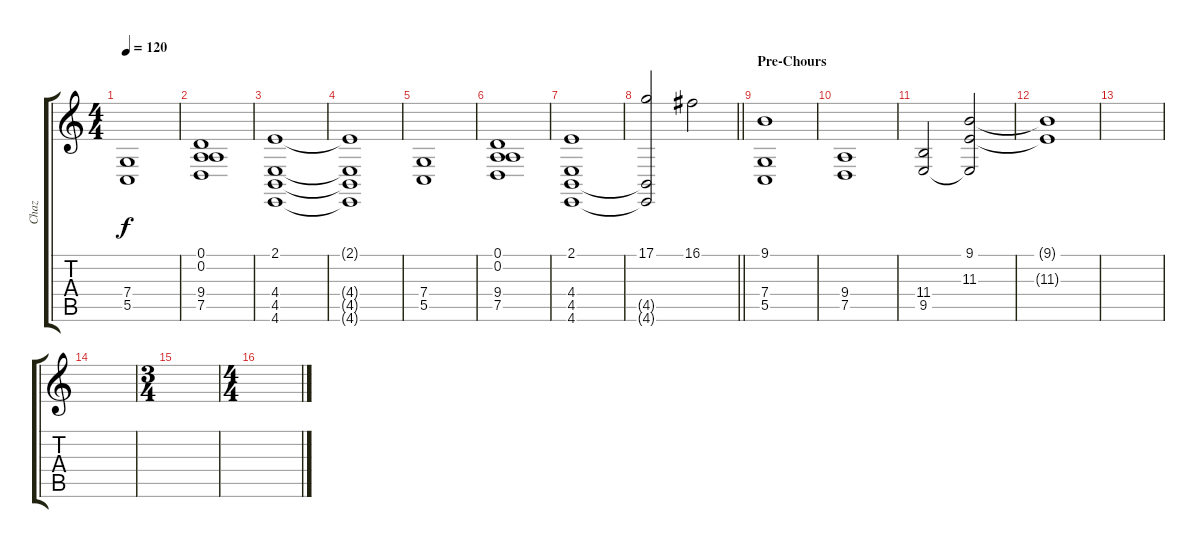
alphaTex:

\track ("Chaz" "Chaz") {instrument acousticgrandpiano}
\staff {score tabs}
\tuning (D4 A3 F3 C3 G2 C2) {hide}
\ts (4 4)
\tempo 120
\clef g2
\ks c
(7.4 5.5).1{dy f} |
(0.1 0.2 9.4 7.5).1 |
(2.1 4.4 4.5 4.6).1 |
(2.1{t} 4.4{t} 4.5{t} 4.6{t}).1 |
(7.4 5.5).1 |
(0.1 0.2 9.4 7.5).1 |
(2.1 4.4 4.5 4.6).1 |
\barLineRight lightlight
(17.1 4.5{t} 4.6{t}).2 16.1.2 |
\section ("" "Pre-Chours")
(9.1 7.4 5.5).1 |
(9.4 7.5).1 |
(11.4 9.5).2 (9.1 11.3 9.5{t}).2 |
(9.1{t} 11.3{t}).1 |
|
|
\ts (3 4)
|
\ts (4 4)
